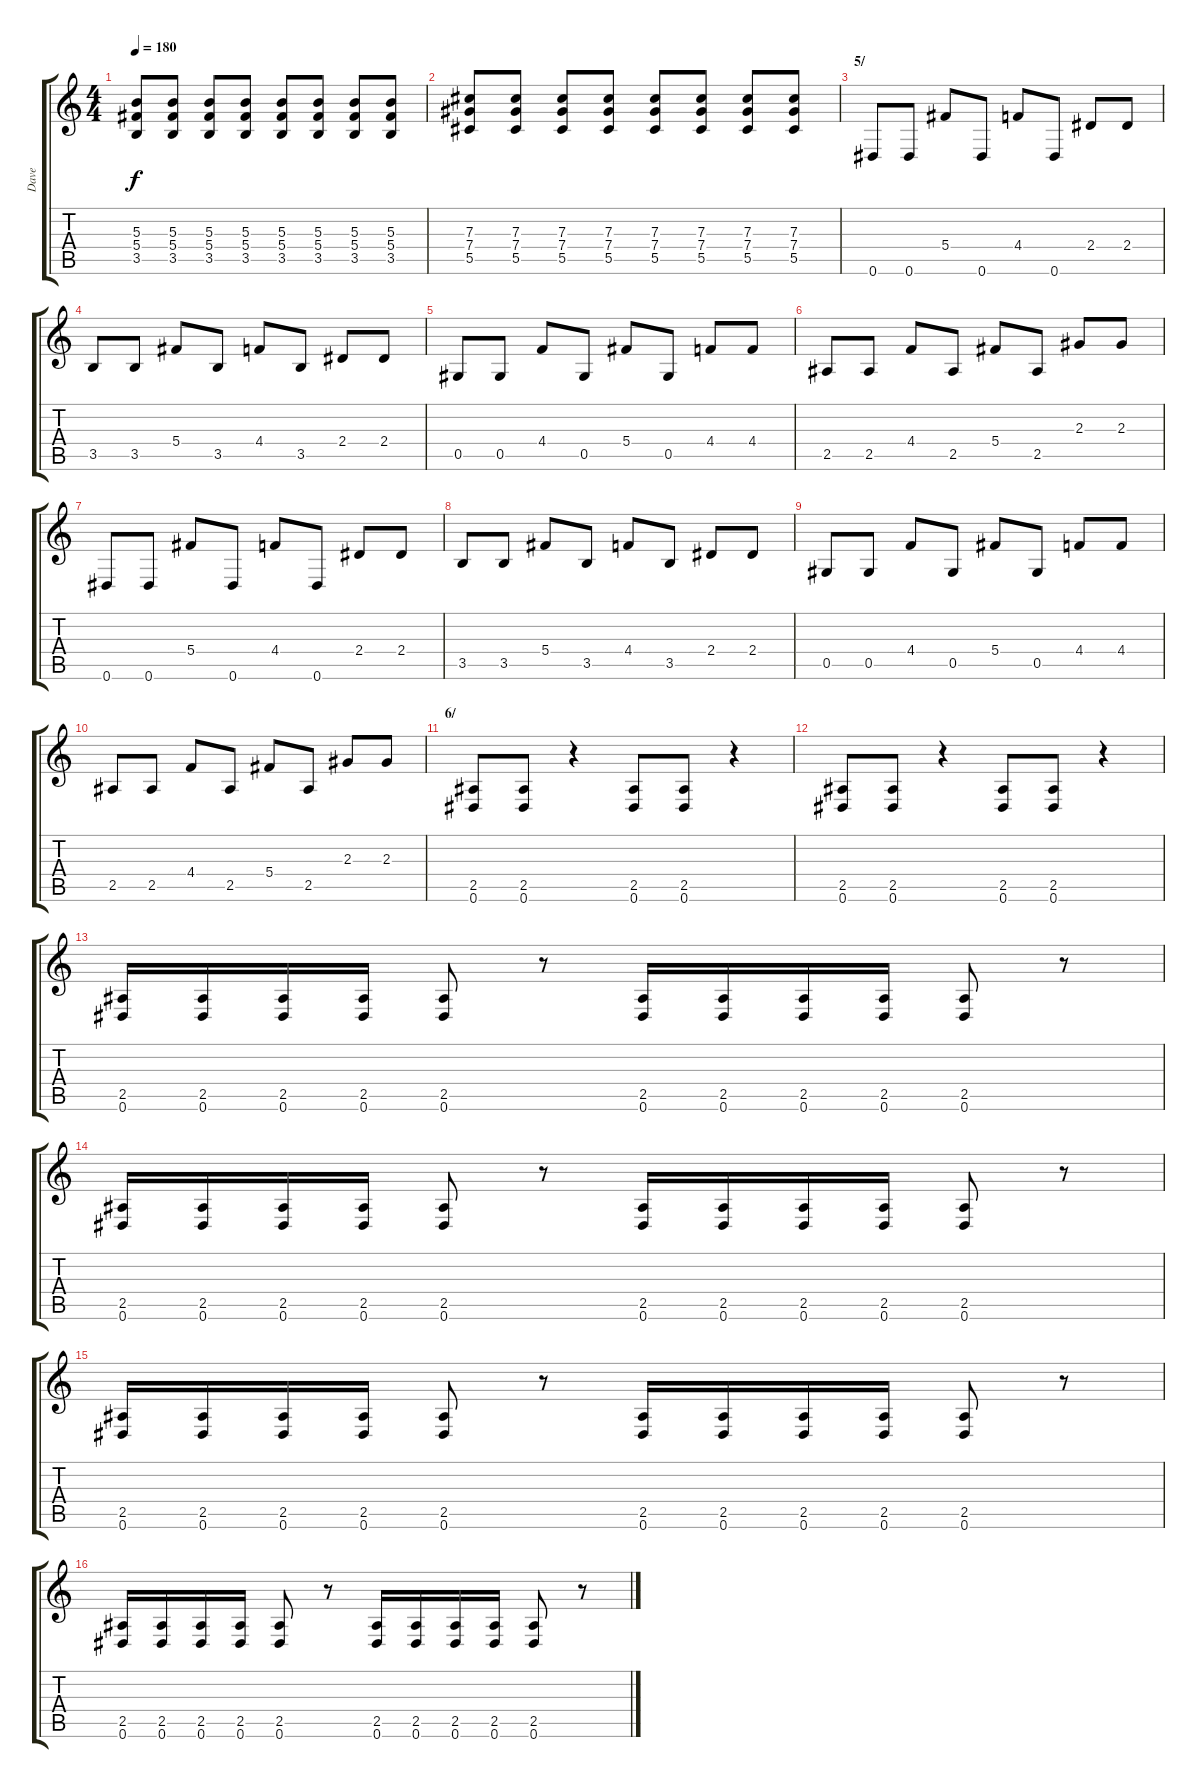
\track ("Dave" "Dave") {instrument overdrivenguitar}
\staff {score tabs}
\tuning (Eb4 Bb3 Gb3 Db3 Ab2 Eb2) {hide}
\ts (4 4)
\tempo 180
\clef g2
\ks c
(5.3 5.4 3.5).8{dy f} (5.3 5.4 3.5).8 (5.3 5.4 3.5).8 (5.3 5.4 3.5).8 (5.3 5.4 3.5).8 (5.3 5.4 3.5).8 (5.3 5.4 3.5).8 (5.3 5.4 3.5).8 |
(7.3 7.4 5.5).8 (7.3 7.4 5.5).8 (7.3 7.4 5.5).8 (7.3 7.4 5.5).8 (7.3 7.4 5.5).8 (7.3 7.4 5.5).8 (7.3 7.4 5.5).8 (7.3 7.4 5.5).8 |
\section ("" "5/")
0.6.8 0.6.8 5.4.8 0.6.8 4.4.8 0.6.8 2.4.8 2.4.8 |
3.5.8 3.5.8 5.4.8 3.5.8 4.4.8 3.5.8 2.4.8 2.4.8 |
0.5.8 0.5.8 4.4.8 0.5.8 5.4.8 0.5.8 4.4.8 4.4.8 |
2.5.8 2.5.8 4.4.8 2.5.8 5.4.8 2.5.8 2.3.8 2.3.8 |
0.6.8 0.6.8 5.4.8 0.6.8 4.4.8 0.6.8 2.4.8 2.4.8 |
3.5.8 3.5.8 5.4.8 3.5.8 4.4.8 3.5.8 2.4.8 2.4.8 |
0.5.8 0.5.8 4.4.8 0.5.8 5.4.8 0.5.8 4.4.8 4.4.8 |
2.5.8 2.5.8 4.4.8 2.5.8 5.4.8 2.5.8 2.3.8 2.3.8 |
\section ("" "6/ ")
(2.5 0.6).8{instrument distortionguitar} (2.5 0.6).8 r.4 (2.5 0.6).8 (2.5 0.6).8 r.4 |
(2.5 0.6).8{instrument distortionguitar} (2.5 0.6).8 r.4 (2.5 0.6).8 (2.5 0.6).8 r.4 |
(2.5 0.6).16{instrument distortionguitar} (2.5 0.6).16 (2.5 0.6).16 (2.5 0.6).16 (2.5 0.6).8 r.8 (2.5 0.6).16 (2.5 0.6).16 (2.5 0.6).16 (2.5 0.6).16 (2.5 0.6).8 r.8 |
(2.5 0.6).16{instrument distortionguitar} (2.5 0.6).16 (2.5 0.6).16 (2.5 0.6).16 (2.5 0.6).8 r.8 (2.5 0.6).16 (2.5 0.6).16 (2.5 0.6).16 (2.5 0.6).16 (2.5 0.6).8 r.8 |
(2.5 0.6).16{instrument distortionguitar} (2.5 0.6).16 (2.5 0.6).16 (2.5 0.6).16 (2.5 0.6).8 r.8 (2.5 0.6).16 (2.5 0.6).16 (2.5 0.6).16 (2.5 0.6).16 (2.5 0.6).8 r.8 |
(2.5 0.6).16{instrument distortionguitar} (2.5 0.6).16 (2.5 0.6).16 (2.5 0.6).16 (2.5 0.6).8 r.8 (2.5 0.6).16 (2.5 0.6).16 (2.5 0.6).16 (2.5 0.6).16 (2.5 0.6).8 r.8
